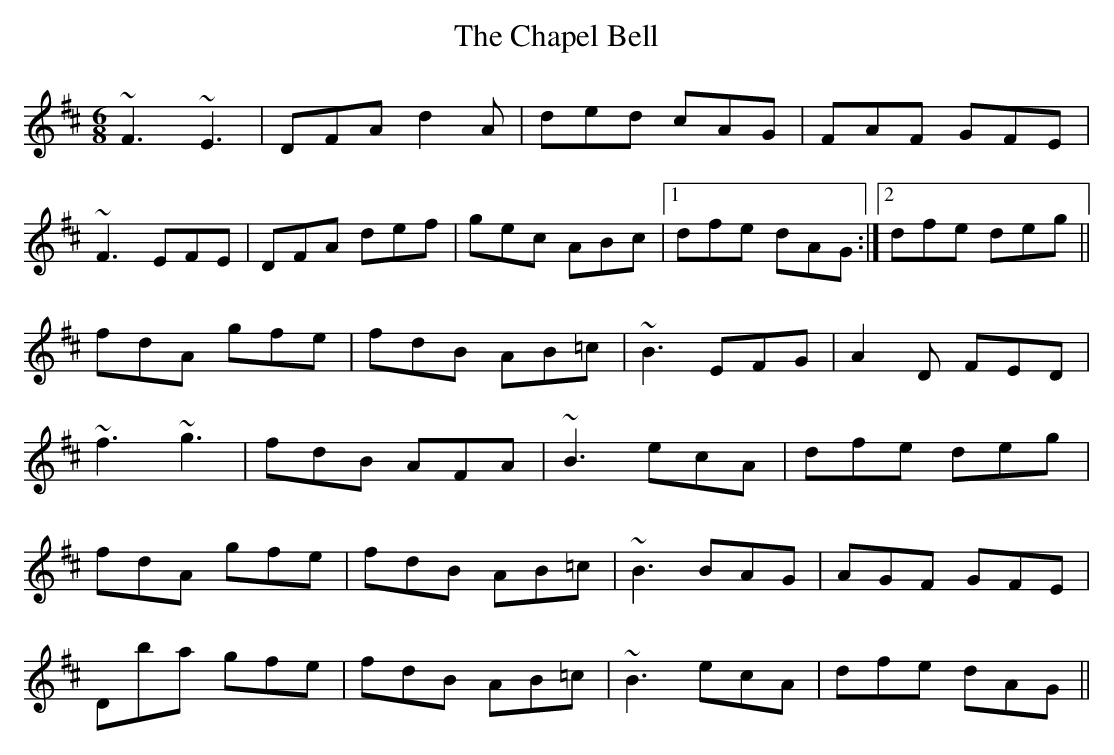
X:1
T:Chapel Bell, The
M:6/8
L:1/8
K:D
~F3 ~E3|DFA d2A|ded cAG|FAF GFE|
!~F3 EFE|DFA def|gec ABc|1dfe dAG:|2 dfe deg||
!fdA gfe|fdB AB=c|~B3 EFG|A2D FED|
!~f3 ~g3|fdB AFA|~B3 ecA|dfe deg|
!fdA gfe|fdB AB=c|~B3 BAG|AGF GFE|
!Dba gfe|fdB AB=c|~B3 ecA|dfe dAG||
